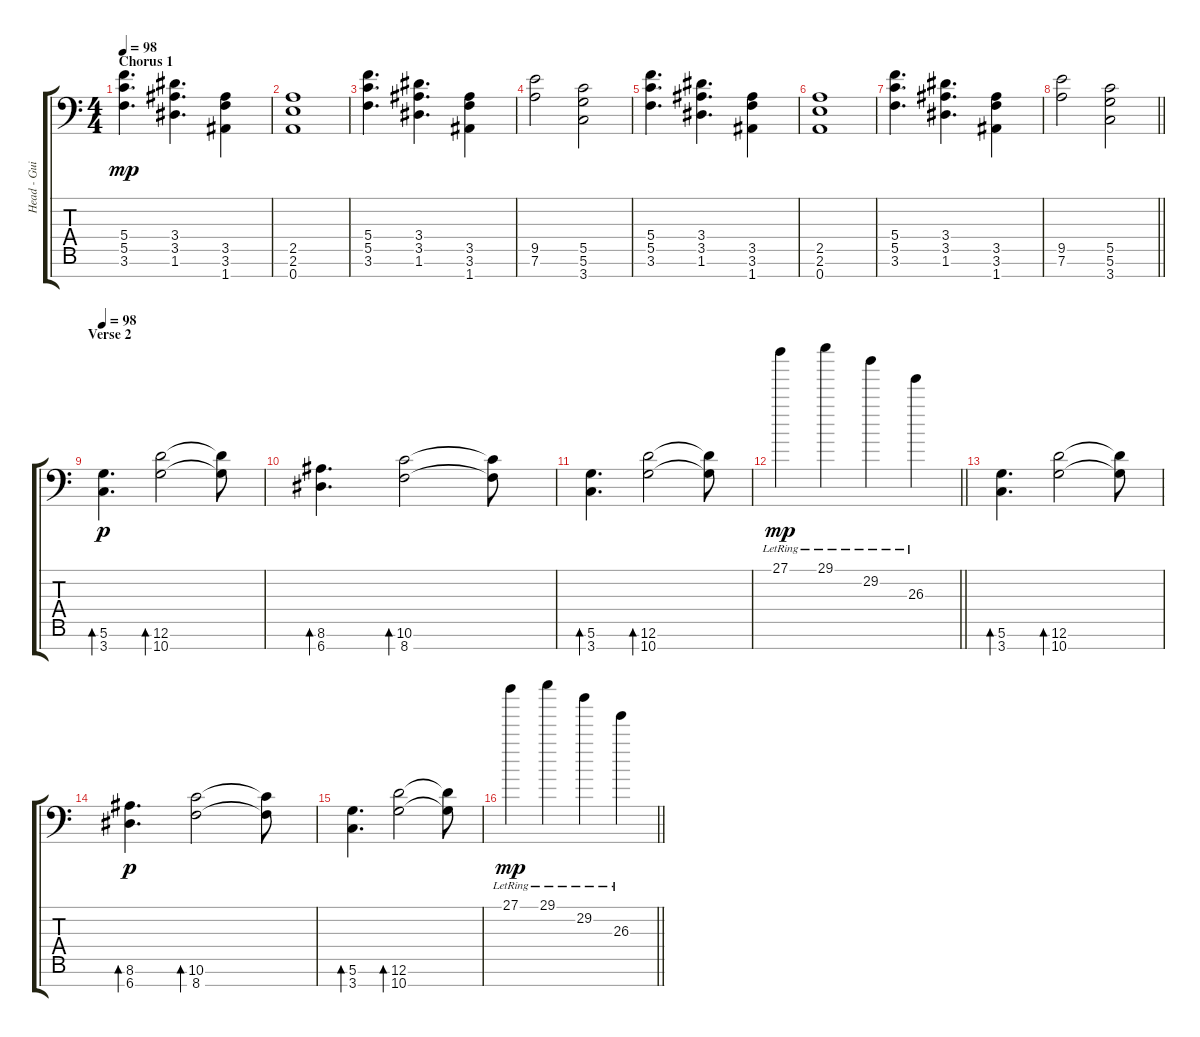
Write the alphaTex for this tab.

\track ("Head - Guitar" "Head - Gui") {instrument distortionguitar}
\staff {score tabs}
\tuning (D4 A3 F3 C3 G2 D2 A1) {hide}
\ts (4 4)
\section ("" "Chorus 1")
\tempo 98
\clef f4
\ks c
(5.4 5.5 3.6).4{d dy mp instrument overdrivenguitar} (3.4 3.5 1.6).4{d} (3.5 3.6 1.7).4 |
(2.5 2.6 0.7).1 |
(5.4 5.5 3.6).4{d} (3.4 3.5 1.6).4{d} (3.5 3.6 1.7).4 |
(9.5 7.6).2 (5.5 5.6 3.7).2 |
(5.4 5.5 3.6).4{d} (3.4 3.5 1.6).4{d} (3.5 3.6 1.7).4 |
(2.5 2.6 0.7).1 |
(5.4 5.5 3.6).4{d} (3.4 3.5 1.6).4{d} (3.5 3.6 1.7).4 |
\barLineRight lightlight
(9.5 7.6).2 (5.5 5.6 3.7).2 |
\section ("" "Verse 2")
\tempo 98
(5.6 3.7).4{d bd 120 dy p instrument electricguitarmuted} (12.6 10.7).2{bd 120} (12.6{t} 10.7{t}).8 |
(8.6 6.7).4{d bd 120} (10.6 8.7).2{bd 120} (10.6{t} 8.7{t}).8 |
(5.6 3.7).4{d bd 240} (12.6 10.7).2{bd 240} (12.6{t} 10.7{t}).8 |
\barLineRight lightlight
27.1{lr}.4{dy mp instrument marimba} 29.1{lr}.4 29.2{lr}.4 26.3{lr}.4 |
(5.6 3.7).4{d bd 120 instrument electricguitarmuted} (12.6 10.7).2{bd 120} (12.6{t} 10.7{t}).8 |
(8.6 6.7).4{d bd 120 dy p} (10.6 8.7).2{bd 120} (10.6{t} 8.7{t}).8 |
(5.6 3.7).4{d bd 240} (12.6 10.7).2{bd 240} (12.6{t} 10.7{t}).8 |
\barLineRight lightlight
27.1{lr}.4{dy mp instrument marimba} 29.1{lr}.4 29.2{lr}.4 26.3{lr}.4
